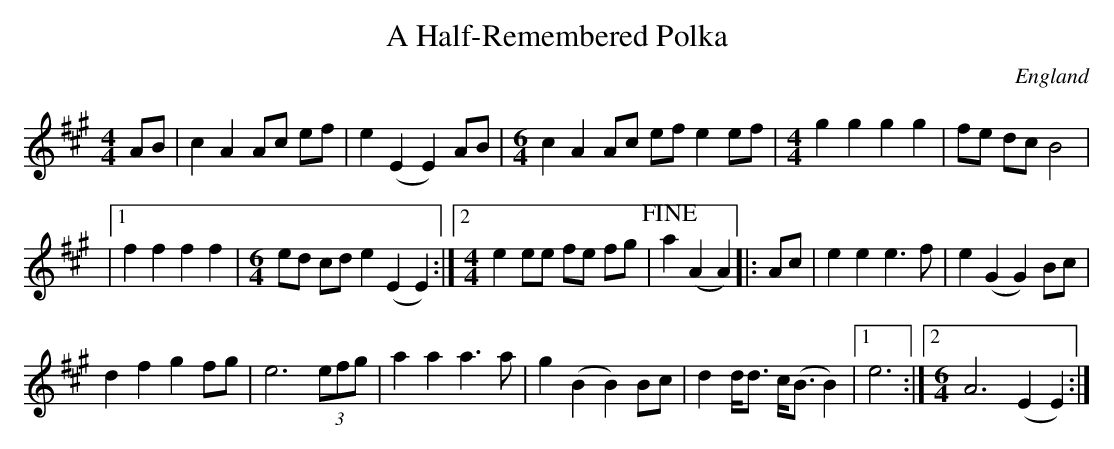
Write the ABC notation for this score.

X:1
T:A Half-Remembered Polka
M:4/4
O:England
K:A major
AB|\
c2A2 Ac ef|e2(E2 E2)AB|\
M:6/4
c2A2 Ac ef e2ef|\
M:4/4
g2g2 g2g2|fe dc B4|
|1 f2f2 f2f2|\
M:6/4
ed cd e2 (E2 E2) :|2\
M:4/4
e2 ee fe fg|!fine!a2(A2 A2)\
|:Ac|\
e2e2 e3f|e2(G2 G2)Bc|
d2f2 g2fg|e6 (3efg|\
a2a2 a3a|g2(B2 B2)Bc|d2d<d c<(B B2)\
|1 e6 :|2\
M:6/4
A6(E2 E2):|
